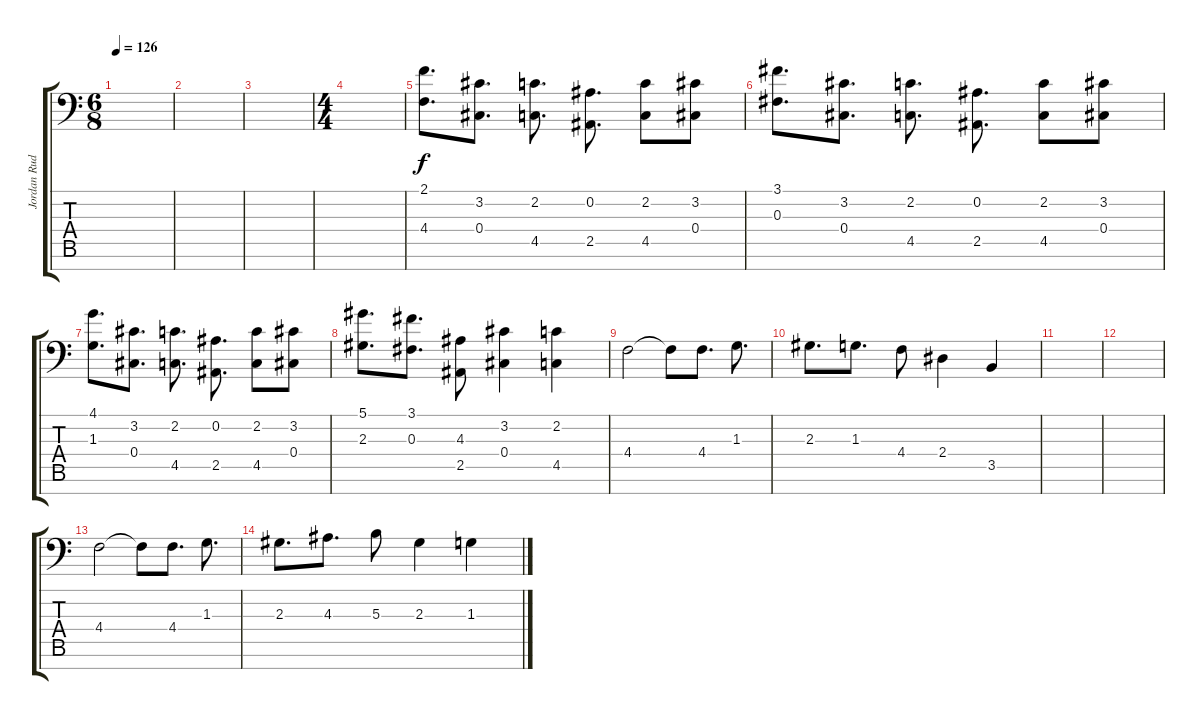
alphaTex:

\track ("Jordan Rudess" "Jordan Rud") {instrument acousticgrandpiano}
\staff {score tabs}
\tuning (Eb4 Bb3 Gb3 Db3 Ab2 Eb2 Bb1) {hide}
\ts (6 8)
\tempo 126
\clef f4
\ks c
|
|
|
\ts (4 4)
|
(2.1 4.4).8{d} (3.2 0.4).8{d} (2.2 4.5).8{d} (0.2 2.5).8{d} (2.2 4.5).8 (3.2 0.4).8 |
(3.1 0.3).8{d} (3.2 0.4).8{d} (2.2 4.5).8{d} (0.2 2.5).8{d} (2.2 4.5).8 (3.2 0.4).8 |
(4.1 1.3).8{d} (3.2 0.4).8{d} (2.2 4.5).8{d} (0.2 2.5).8{d} (2.2 4.5).8 (3.2 0.4).8 |
(5.1 2.3).8{d} (3.1 0.3).8{d} (4.3 2.5).8 (3.2 0.4).4 (2.2 4.5).4 |
4.4.2 4.4{t}.8 4.4.8{d} 1.3.8{d} |
2.3.8{d} 1.3.8{d} 4.4.8 2.4.4 3.5.4 |
|
|
4.4.2 4.4{t}.8 4.4.8{d} 1.3.8{d} |
2.3.8{d} 4.3.8{d} 5.3.8 2.3.4 1.3.4
